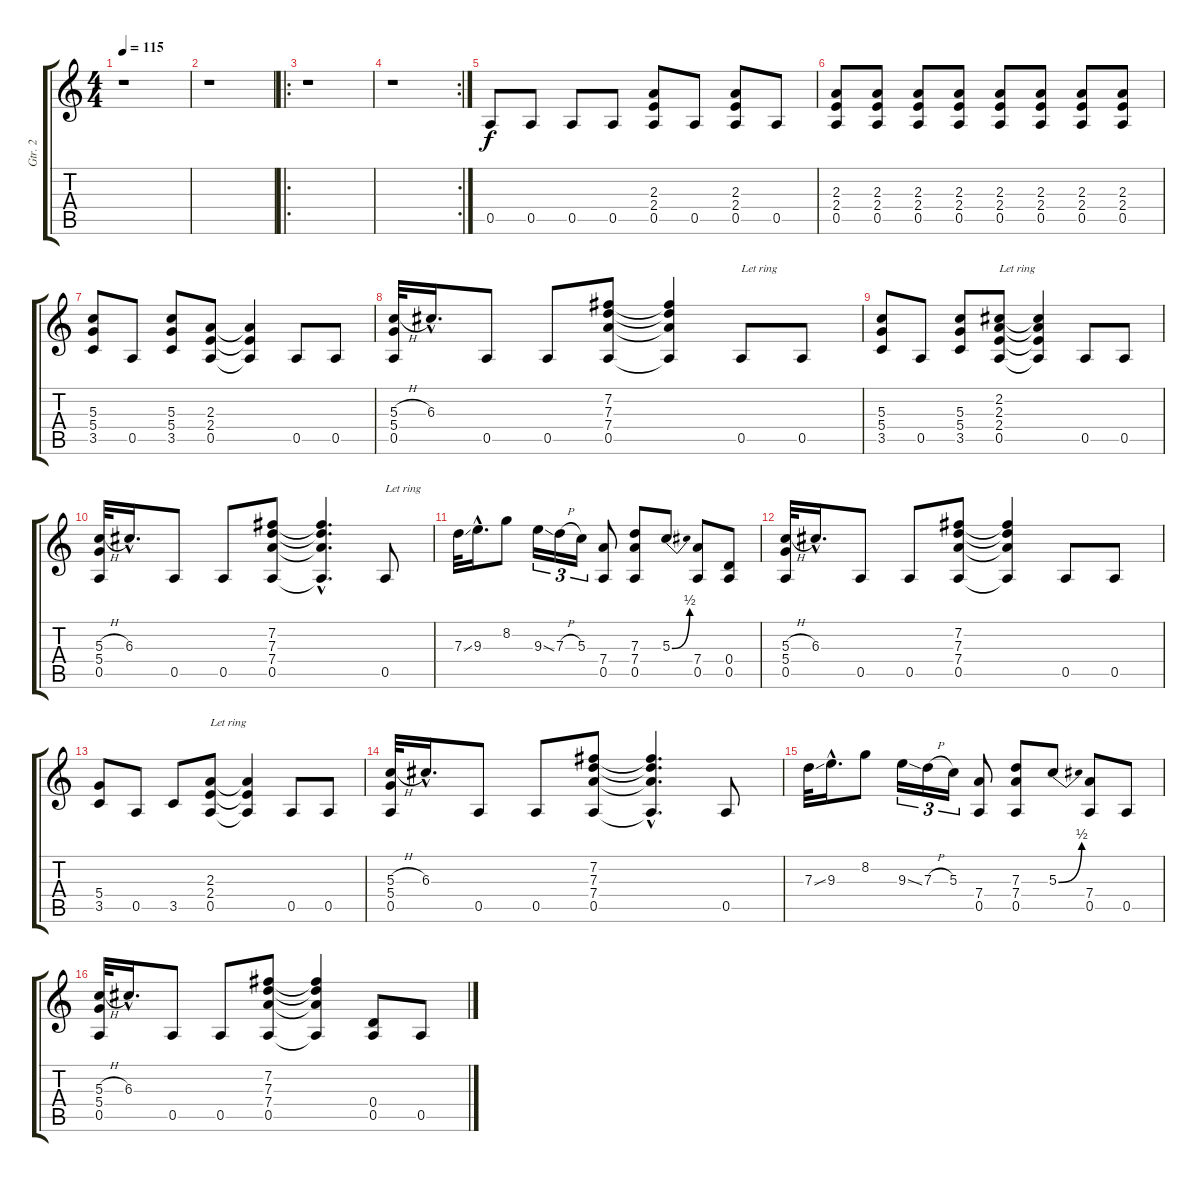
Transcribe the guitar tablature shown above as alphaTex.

\track ("Gtr. 2" "Gtr. 2") {instrument overdrivenguitar}
\staff {score tabs}
\tuning (E4 B3 G3 D3 A2 E2) {hide}
\ts (4 4)
\tempo 115
\clef g2
\ks c
r.1{dy f instrument overdrivenguitar} |
r.1 |
\ro
r.1 |
\rc 2
r.1 |
0.5.8 0.5.8 0.5.8 0.5.8 (2.3 2.4 0.5).8 0.5.8 (2.3 2.4 0.5).8 0.5.8 |
(2.3 2.4 0.5).8 (2.3 2.4 0.5).8 (2.3 2.4 0.5).8 (2.3 2.4 0.5).8 (2.3 2.4 0.5).8 (2.3 2.4 0.5).8 (2.3 2.4 0.5).8 (2.3 2.4 0.5).8 |
(5.3 5.4 3.5).8 0.5.8 (5.3 5.4 3.5).8 (2.3 2.4 0.5).8 (2.3{t} 2.4{t} 0.5{t}).4 0.5.8 0.5.8 |
(5.3{h} 5.4 0.5).32 6.3{hac}.16{d} 0.5.8 0.5.8 (7.2 7.3 7.4 0.5).8 (7.2{t} 7.3{t} 7.4{t} 0.5{t}).4 0.5.8{txt "Let ring"} 0.5.8 |
(5.3 5.4 3.5).8 0.5.8 (5.3 5.4 3.5).8 (2.2 2.3 2.4 0.5).8{txt "Let ring"} (2.2{t} 2.3{t} 2.4{t} 0.5{t}).4 0.5.8 0.5.8 |
(5.3{h} 5.4 0.5).32 6.3{hac}.16{d} 0.5.8 0.5.8 (7.2 7.3 7.4 0.5).8 (7.2{hac t} 7.3{hac t} 7.4{hac t} 0.5{hac t}).4{d} 0.5.8{txt "Let ring"} |
7.3{ss}.32 9.3{hac}.16{d} 8.2.8 9.3{ss}.16{tu (3 2)} 7.3{h}.16{tu (3 2)} 5.3.16{tu (3 2)} (7.4 0.5).8 (7.3 7.4 0.5).8 5.3{be (bend 0 0 60 2)}.8 (7.4 0.5).8 (0.4 0.5).8 |
(5.3{h} 5.4 0.5).32 6.3{hac}.16{d} 0.5.8 0.5.8 (7.2 7.3 7.4 0.5).8 (7.2{t} 7.3{t} 7.4{t} 0.5{t}).4 0.5.8 0.5.8 |
(5.4 3.5).8 0.5.8 3.5.8 (2.3 2.4 0.5).8{txt "Let ring"} (2.3{t} 2.4{t} 0.5{t}).4 0.5.8 0.5.8 |
(5.3{h} 5.4 0.5).32 6.3{hac}.16{d} 0.5.8 0.5.8 (7.2 7.3 7.4 0.5).8 (7.2{hac t} 7.3{hac t} 7.4{hac t} 0.5{hac t}).4{d} 0.5.8 |
7.3{ss}.32 9.3{hac}.16{d} 8.2.8 9.3{ss}.16{tu (3 2)} 7.3{h}.16{tu (3 2)} 5.3.16{tu (3 2)} (7.4 0.5).8 (7.3 7.4 0.5).8 5.3{be (bend 0 0 60 2)}.8 (7.4 0.5).8 0.5.8 |
(5.3{h} 5.4 0.5).32 6.3{hac}.16{d} 0.5.8 0.5.8 (7.2 7.3 7.4 0.5).8 (7.2{t} 7.3{t} 7.4{t} 0.5{t}).4 (0.4 0.5).8 0.5.8
